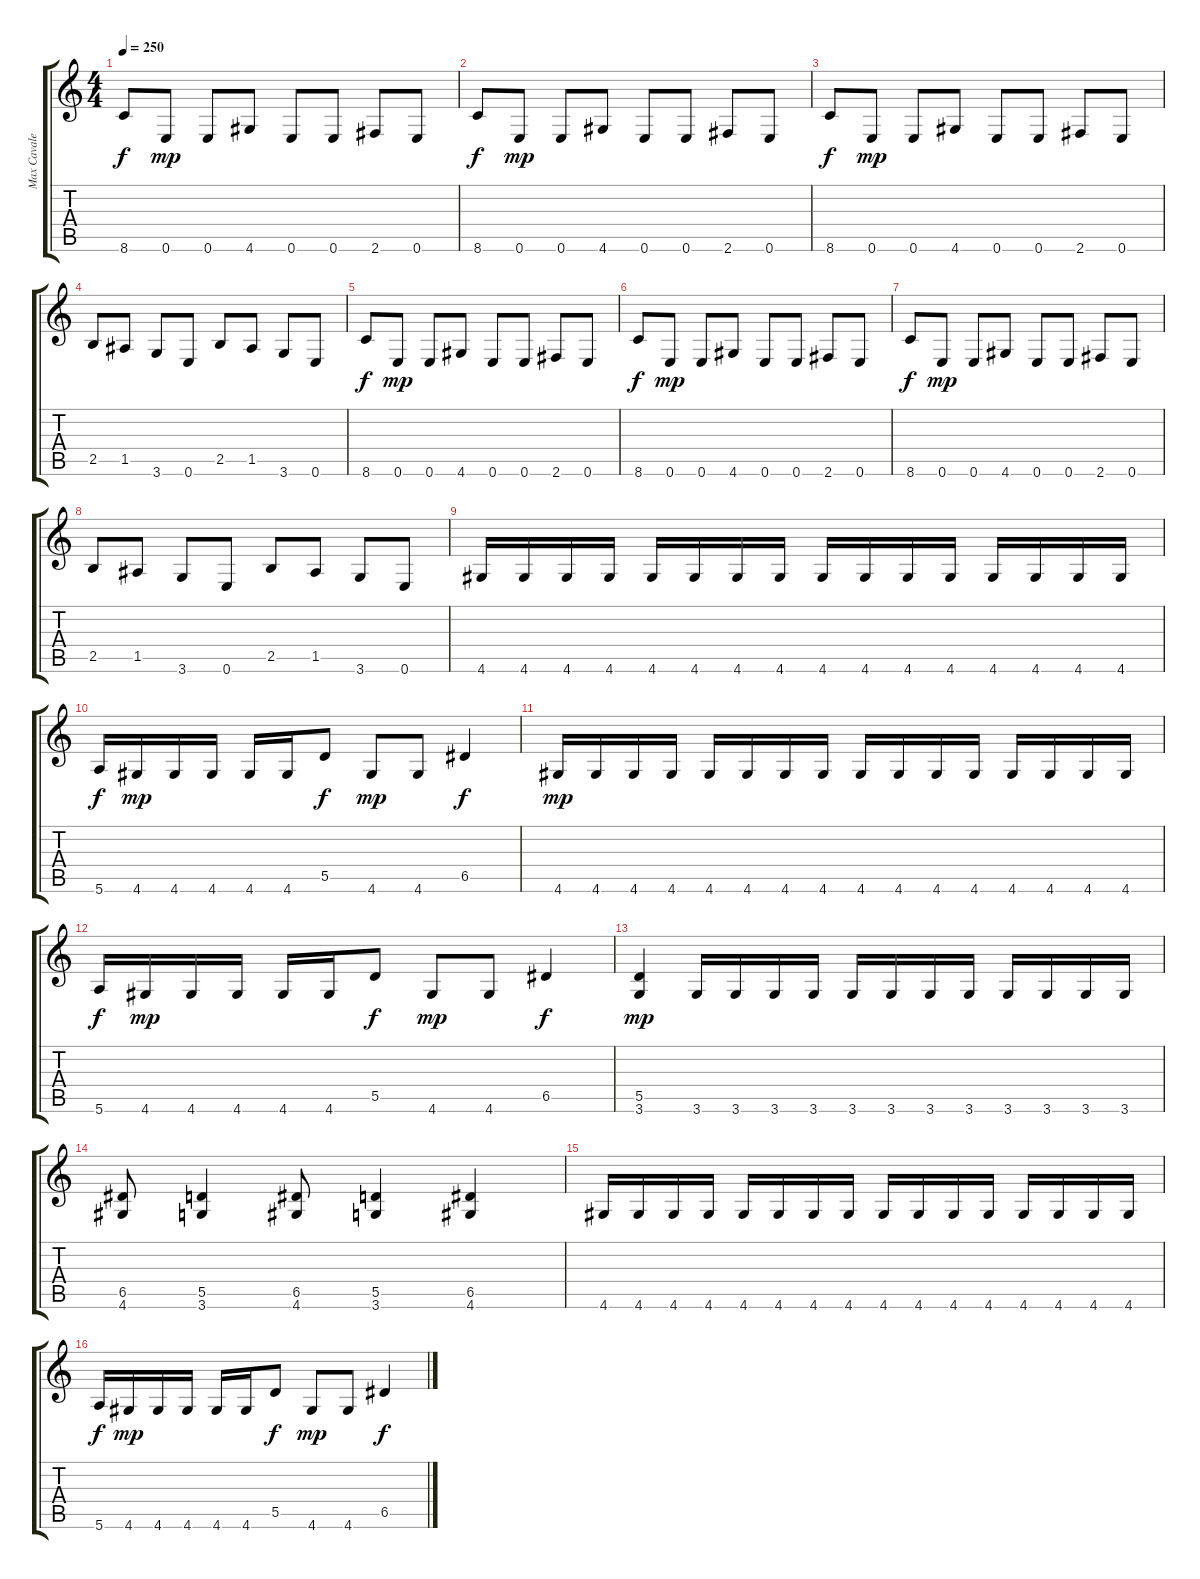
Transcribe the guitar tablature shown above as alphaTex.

\track ("Max Cavalera" "Max Cavale") {instrument distortionguitar}
\staff {score tabs}
\tuning (E4 B3 G3 D3 A2 E2) {hide}
\ts (4 4)
\tempo 250
\clef g2
\ks c
8.6.8{dy f} 0.6.8{dy mp} 0.6.8 4.6.8 0.6.8 0.6.8 2.6.8 0.6.8 |
8.6.8{dy f} 0.6.8{dy mp} 0.6.8 4.6.8 0.6.8 0.6.8 2.6.8 0.6.8 |
8.6.8{dy f} 0.6.8{dy mp} 0.6.8 4.6.8 0.6.8 0.6.8 2.6.8 0.6.8 |
2.5.8 1.5.8 3.6.8 0.6.8 2.5.8 1.5.8 3.6.8 0.6.8 |
8.6.8{dy f} 0.6.8{dy mp} 0.6.8 4.6.8 0.6.8 0.6.8 2.6.8 0.6.8 |
8.6.8{dy f} 0.6.8{dy mp} 0.6.8 4.6.8 0.6.8 0.6.8 2.6.8 0.6.8 |
8.6.8{dy f} 0.6.8{dy mp} 0.6.8 4.6.8 0.6.8 0.6.8 2.6.8 0.6.8 |
2.5.8 1.5.8 3.6.8 0.6.8 2.5.8 1.5.8 3.6.8 0.6.8 |
4.6.16 4.6.16 4.6.16 4.6.16 4.6.16 4.6.16 4.6.16 4.6.16 4.6.16 4.6.16 4.6.16 4.6.16 4.6.16 4.6.16 4.6.16 4.6.16 |
5.6.16{dy f} 4.6.16{dy mp} 4.6.16 4.6.16 4.6.16 4.6.16 5.5.8{dy f} 4.6.8{dy mp} 4.6.8 6.5.4{dy f} |
4.6.16{dy mp} 4.6.16 4.6.16 4.6.16 4.6.16 4.6.16 4.6.16 4.6.16 4.6.16 4.6.16 4.6.16 4.6.16 4.6.16 4.6.16 4.6.16 4.6.16 |
5.6.16{dy f} 4.6.16{dy mp} 4.6.16 4.6.16 4.6.16 4.6.16 5.5.8{dy f} 4.6.8{dy mp} 4.6.8 6.5.4{dy f} |
(5.5 3.6).4{dy mp} 3.6.16 3.6.16 3.6.16 3.6.16 3.6.16 3.6.16 3.6.16 3.6.16 3.6.16 3.6.16 3.6.16 3.6.16 |
(6.5 4.6).8 (5.5 3.6).4 (6.5 4.6).8 (5.5 3.6).4 (6.5 4.6).4 |
4.6.16 4.6.16 4.6.16 4.6.16 4.6.16 4.6.16 4.6.16 4.6.16 4.6.16 4.6.16 4.6.16 4.6.16 4.6.16 4.6.16 4.6.16 4.6.16 |
5.6.16{dy f} 4.6.16{dy mp} 4.6.16 4.6.16 4.6.16 4.6.16 5.5.8{dy f} 4.6.8{dy mp} 4.6.8 6.5.4{dy f}
